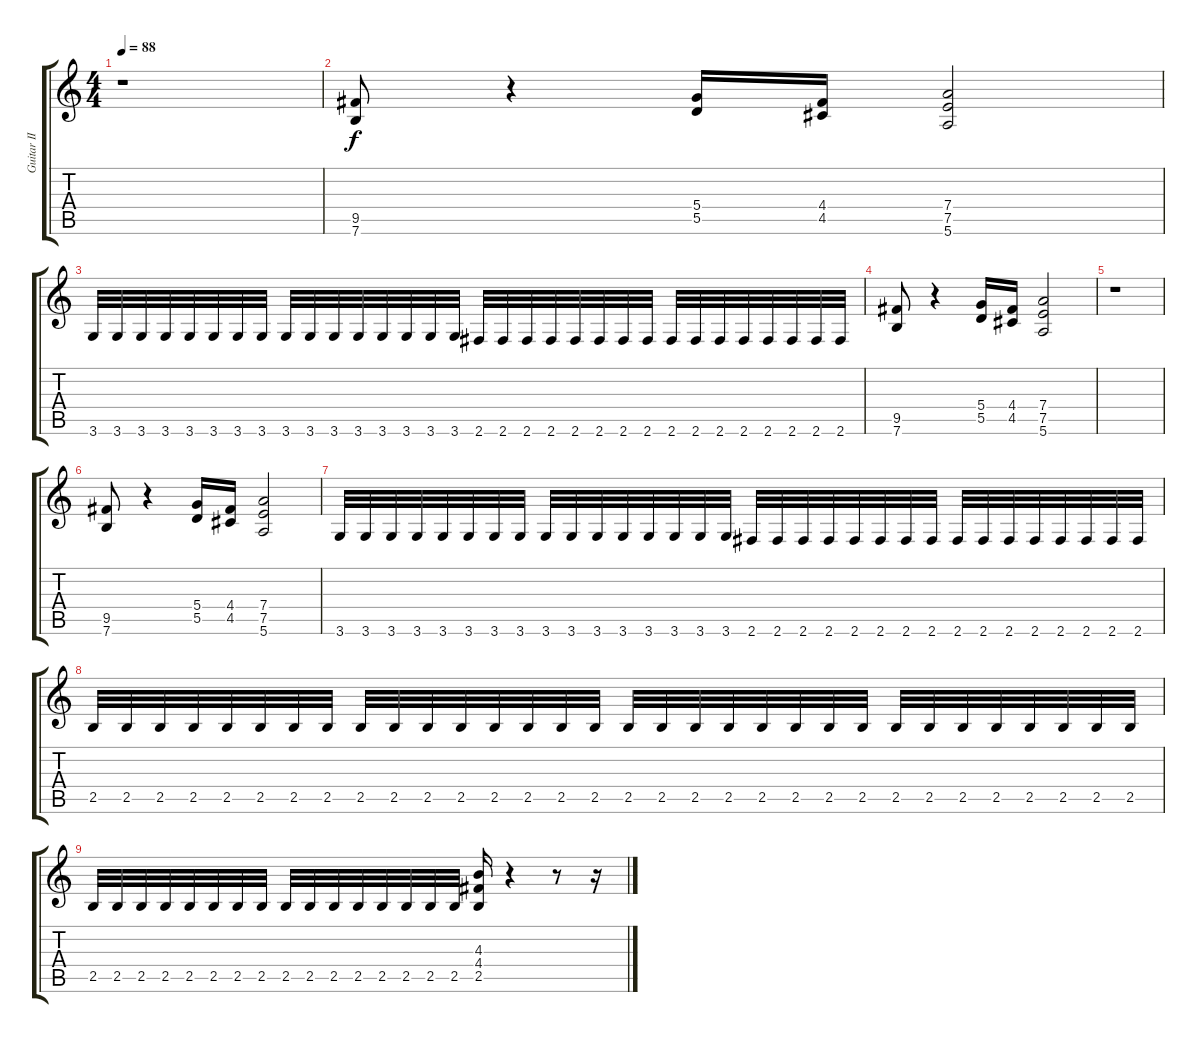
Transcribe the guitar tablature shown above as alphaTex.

\track ("Guitar II" "Guitar II") {instrument overdrivenguitar}
\staff {score tabs}
\tuning (E4 B3 G3 D3 A2 E2) {hide}
\ts (4 4)
\tempo 88
\clef g2
\ks c
r.1{dy f} |
(9.5 7.6).8 r.4 (5.4 5.5).16 (4.4 4.5).16 (7.4 7.5 5.6).2 |
3.6.32 3.6.32 3.6.32 3.6.32 3.6.32 3.6.32 3.6.32 3.6.32 3.6.32 3.6.32 3.6.32 3.6.32 3.6.32 3.6.32 3.6.32 3.6.32 2.6.32 2.6.32 2.6.32 2.6.32 2.6.32 2.6.32 2.6.32 2.6.32 2.6.32 2.6.32 2.6.32 2.6.32 2.6.32 2.6.32 2.6.32 2.6.32 |
(9.5 7.6).8 r.4 (5.4 5.5).16 (4.4 4.5).16 (7.4 7.5 5.6).2 |
r.1 |
(9.5 7.6).8 r.4 (5.4 5.5).16 (4.4 4.5).16 (7.4 7.5 5.6).2 |
3.6.32 3.6.32 3.6.32 3.6.32 3.6.32 3.6.32 3.6.32 3.6.32 3.6.32 3.6.32 3.6.32 3.6.32 3.6.32 3.6.32 3.6.32 3.6.32 2.6.32 2.6.32 2.6.32 2.6.32 2.6.32 2.6.32 2.6.32 2.6.32 2.6.32 2.6.32 2.6.32 2.6.32 2.6.32 2.6.32 2.6.32 2.6.32 |
2.5.32 2.5.32 2.5.32 2.5.32 2.5.32 2.5.32 2.5.32 2.5.32 2.5.32 2.5.32 2.5.32 2.5.32 2.5.32 2.5.32 2.5.32 2.5.32 2.5.32 2.5.32 2.5.32 2.5.32 2.5.32 2.5.32 2.5.32 2.5.32 2.5.32 2.5.32 2.5.32 2.5.32 2.5.32 2.5.32 2.5.32 2.5.32 |
2.5.32 2.5.32 2.5.32 2.5.32 2.5.32 2.5.32 2.5.32 2.5.32 2.5.32 2.5.32 2.5.32 2.5.32 2.5.32 2.5.32 2.5.32 2.5.32 (4.3 4.4 2.5).16 r.4 r.8 r.16
